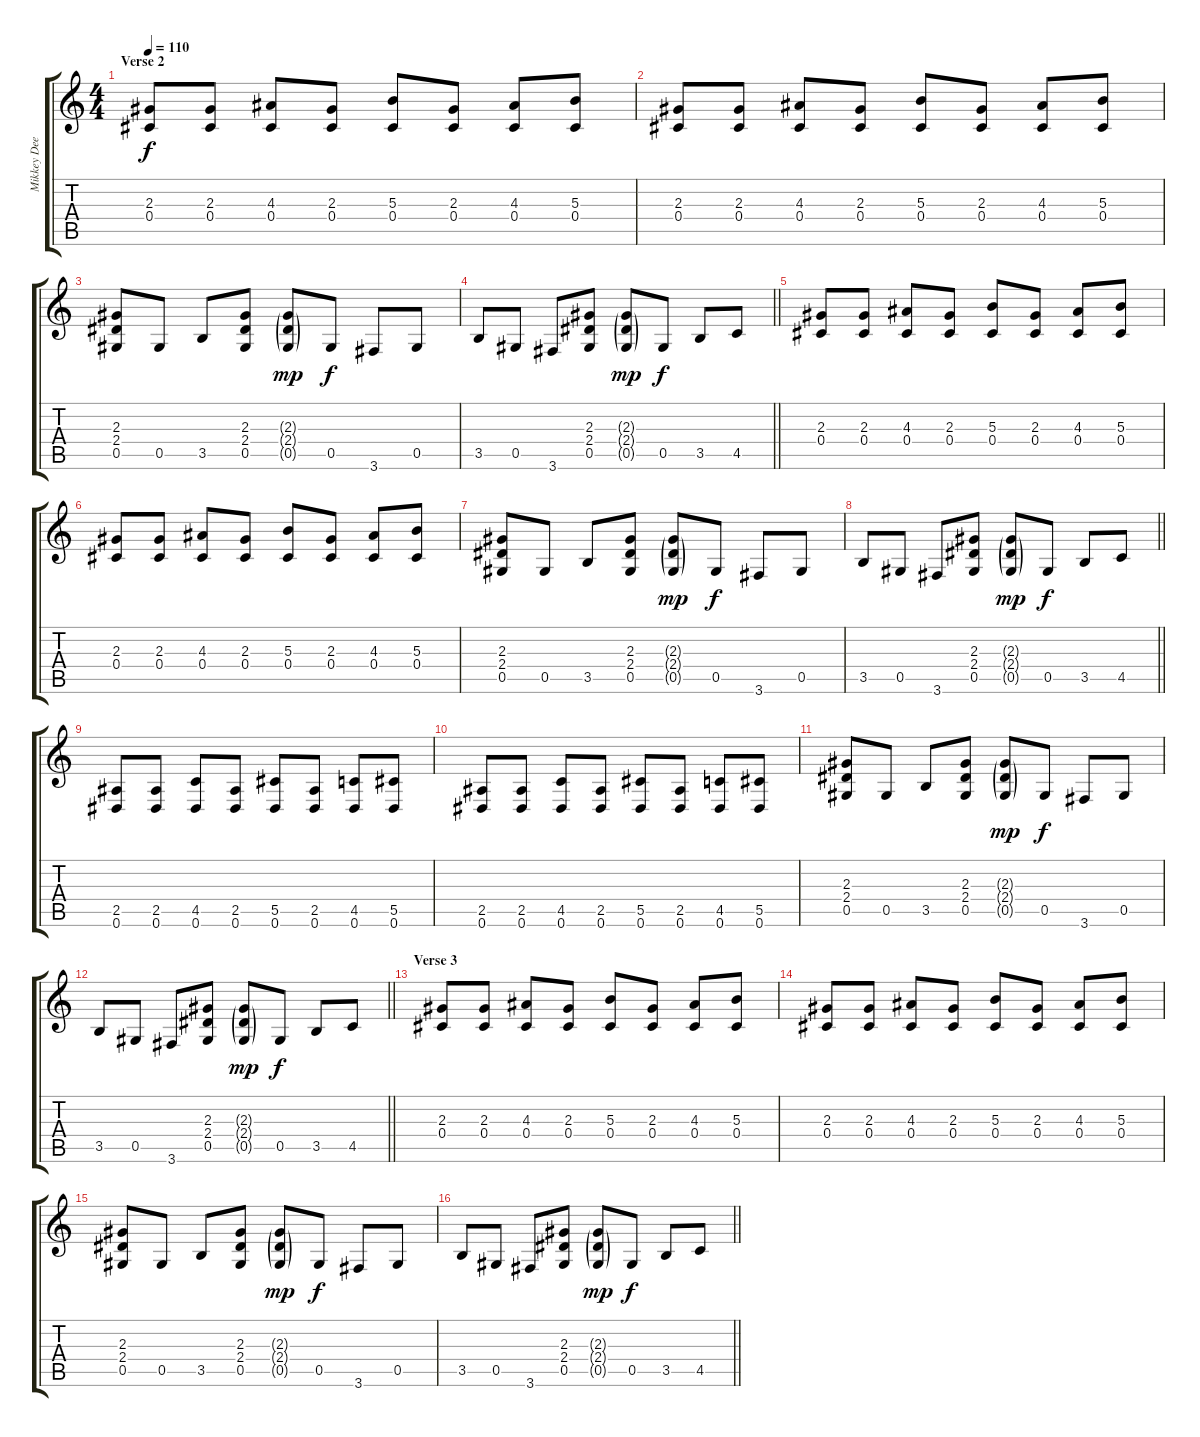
\track ("Mikkey Dee" "Mikkey Dee") {instrument acousticguitarsteel}
\staff {score tabs}
\tuning (Eb4 Bb3 Gb3 Db3 Ab2 Eb2) {hide}
\ts (4 4)
\section ("" "Verse 2")
\tempo 110
\clef g2
\ks c
(2.3 0.4).8{dy f} (2.3 0.4).8 (4.3 0.4).8 (2.3 0.4).8 (5.3 0.4).8 (2.3 0.4).8 (4.3 0.4).8 (5.3 0.4).8 |
(2.3 0.4).8 (2.3 0.4).8 (4.3 0.4).8 (2.3 0.4).8 (5.3 0.4).8 (2.3 0.4).8 (4.3 0.4).8 (5.3 0.4).8 |
(2.3 2.4 0.5).8 0.5.8 3.5.8 (2.3 2.4 0.5).8 (2.3{g} 2.4{g} 0.5{g}).8{dy mp} 0.5.8{dy f} 3.6.8 0.5.8 |
\barLineRight lightlight
3.5.8 0.5.8 3.6.8 (2.3 2.4 0.5).8 (2.3{g} 2.4{g} 0.5{g}).8{dy mp} 0.5.8{dy f} 3.5.8 4.5.8 |
(2.3 0.4).8 (2.3 0.4).8 (4.3 0.4).8 (2.3 0.4).8 (5.3 0.4).8 (2.3 0.4).8 (4.3 0.4).8 (5.3 0.4).8 |
(2.3 0.4).8 (2.3 0.4).8 (4.3 0.4).8 (2.3 0.4).8 (5.3 0.4).8 (2.3 0.4).8 (4.3 0.4).8 (5.3 0.4).8 |
(2.3 2.4 0.5).8 0.5.8 3.5.8 (2.3 2.4 0.5).8 (2.3{g} 2.4{g} 0.5{g}).8{dy mp} 0.5.8{dy f} 3.6.8 0.5.8 |
\barLineRight lightlight
3.5.8 0.5.8 3.6.8 (2.3 2.4 0.5).8 (2.3{g} 2.4{g} 0.5{g}).8{dy mp} 0.5.8{dy f} 3.5.8 4.5.8 |
(2.5 0.6).8 (2.5 0.6).8 (4.5 0.6).8 (2.5 0.6).8 (5.5 0.6).8 (2.5 0.6).8 (4.5 0.6).8 (5.5 0.6).8 |
(2.5 0.6).8 (2.5 0.6).8 (4.5 0.6).8 (2.5 0.6).8 (5.5 0.6).8 (2.5 0.6).8 (4.5 0.6).8 (5.5 0.6).8 |
(2.3 2.4 0.5).8 0.5.8 3.5.8 (2.3 2.4 0.5).8 (2.3{g} 2.4{g} 0.5{g}).8{dy mp} 0.5.8{dy f} 3.6.8 0.5.8 |
\barLineRight lightlight
3.5.8 0.5.8 3.6.8 (2.3 2.4 0.5).8 (2.3{g} 2.4{g} 0.5{g}).8{dy mp} 0.5.8{dy f} 3.5.8 4.5.8 |
\section ("" "Verse 3")
(2.3 0.4).8 (2.3 0.4).8 (4.3 0.4).8 (2.3 0.4).8 (5.3 0.4).8 (2.3 0.4).8 (4.3 0.4).8 (5.3 0.4).8 |
(2.3 0.4).8 (2.3 0.4).8 (4.3 0.4).8 (2.3 0.4).8 (5.3 0.4).8 (2.3 0.4).8 (4.3 0.4).8 (5.3 0.4).8 |
(2.3 2.4 0.5).8 0.5.8 3.5.8 (2.3 2.4 0.5).8 (2.3{g} 2.4{g} 0.5{g}).8{dy mp} 0.5.8{dy f} 3.6.8 0.5.8 |
\barLineRight lightlight
3.5.8 0.5.8 3.6.8 (2.3 2.4 0.5).8 (2.3{g} 2.4{g} 0.5{g}).8{dy mp} 0.5.8{dy f} 3.5.8 4.5.8
